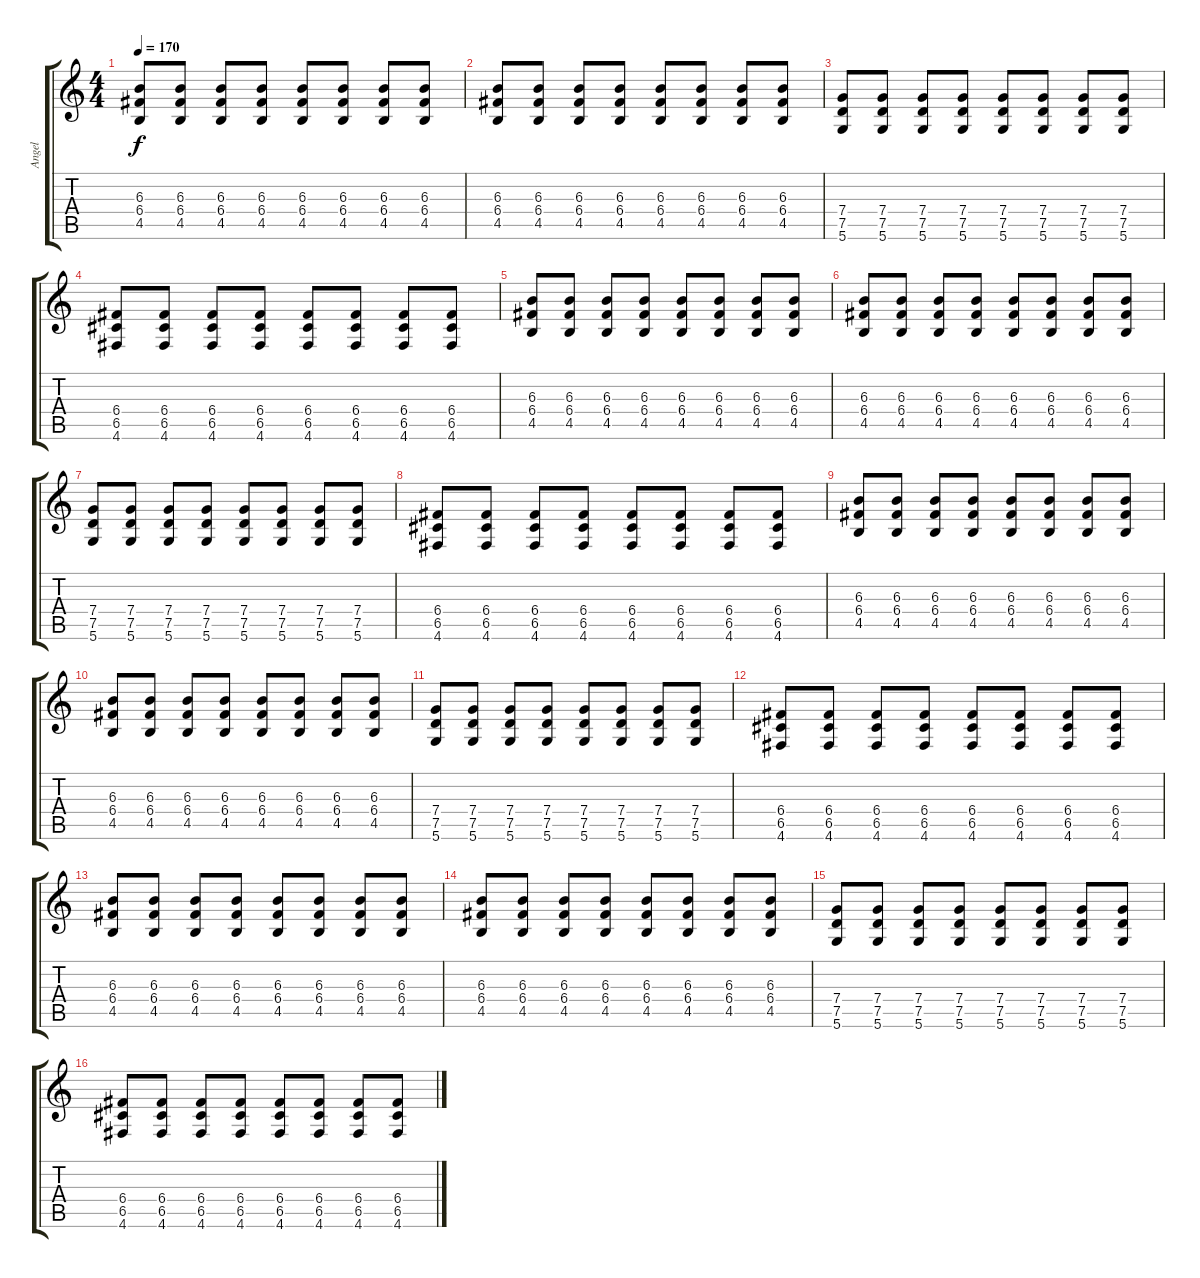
\track ("Angel" "Angel") {instrument electricguitarclean}
\staff {score tabs}
\tuning (D4 A3 F3 C3 G2 D2) {hide}
\ts (4 4)
\tempo 170
\clef g2
\ks c
(6.3 6.4 4.5).8{dy f} (6.3 6.4 4.5).8 (6.3 6.4 4.5).8 (6.3 6.4 4.5).8 (6.3 6.4 4.5).8 (6.3 6.4 4.5).8 (6.3 6.4 4.5).8 (6.3 6.4 4.5).8 |
(6.3 6.4 4.5).8 (6.3 6.4 4.5).8 (6.3 6.4 4.5).8 (6.3 6.4 4.5).8 (6.3 6.4 4.5).8 (6.3 6.4 4.5).8 (6.3 6.4 4.5).8 (6.3 6.4 4.5).8 |
(7.4 7.5 5.6).8 (7.4 7.5 5.6).8 (7.4 7.5 5.6).8 (7.4 7.5 5.6).8 (7.4 7.5 5.6).8 (7.4 7.5 5.6).8 (7.4 7.5 5.6).8 (7.4 7.5 5.6).8 |
(6.4 6.5 4.6).8 (6.4 6.5 4.6).8 (6.4 6.5 4.6).8 (6.4 6.5 4.6).8 (6.4 6.5 4.6).8 (6.4 6.5 4.6).8 (6.4 6.5 4.6).8 (6.4 6.5 4.6).8 |
(6.3 6.4 4.5).8 (6.3 6.4 4.5).8 (6.3 6.4 4.5).8 (6.3 6.4 4.5).8 (6.3 6.4 4.5).8 (6.3 6.4 4.5).8 (6.3 6.4 4.5).8 (6.3 6.4 4.5).8 |
(6.3 6.4 4.5).8 (6.3 6.4 4.5).8 (6.3 6.4 4.5).8 (6.3 6.4 4.5).8 (6.3 6.4 4.5).8 (6.3 6.4 4.5).8 (6.3 6.4 4.5).8 (6.3 6.4 4.5).8 |
(7.4 7.5 5.6).8 (7.4 7.5 5.6).8 (7.4 7.5 5.6).8 (7.4 7.5 5.6).8 (7.4 7.5 5.6).8 (7.4 7.5 5.6).8 (7.4 7.5 5.6).8 (7.4 7.5 5.6).8 |
(6.4 6.5 4.6).8 (6.4 6.5 4.6).8 (6.4 6.5 4.6).8 (6.4 6.5 4.6).8 (6.4 6.5 4.6).8 (6.4 6.5 4.6).8 (6.4 6.5 4.6).8 (6.4 6.5 4.6).8 |
(6.3 6.4 4.5).8 (6.3 6.4 4.5).8 (6.3 6.4 4.5).8 (6.3 6.4 4.5).8 (6.3 6.4 4.5).8 (6.3 6.4 4.5).8 (6.3 6.4 4.5).8 (6.3 6.4 4.5).8 |
(6.3 6.4 4.5).8 (6.3 6.4 4.5).8 (6.3 6.4 4.5).8 (6.3 6.4 4.5).8 (6.3 6.4 4.5).8 (6.3 6.4 4.5).8 (6.3 6.4 4.5).8 (6.3 6.4 4.5).8 |
(7.4 7.5 5.6).8 (7.4 7.5 5.6).8 (7.4 7.5 5.6).8 (7.4 7.5 5.6).8 (7.4 7.5 5.6).8 (7.4 7.5 5.6).8 (7.4 7.5 5.6).8 (7.4 7.5 5.6).8 |
(6.4 6.5 4.6).8 (6.4 6.5 4.6).8 (6.4 6.5 4.6).8 (6.4 6.5 4.6).8 (6.4 6.5 4.6).8 (6.4 6.5 4.6).8 (6.4 6.5 4.6).8 (6.4 6.5 4.6).8 |
(6.3 6.4 4.5).8 (6.3 6.4 4.5).8 (6.3 6.4 4.5).8 (6.3 6.4 4.5).8 (6.3 6.4 4.5).8 (6.3 6.4 4.5).8 (6.3 6.4 4.5).8 (6.3 6.4 4.5).8 |
(6.3 6.4 4.5).8 (6.3 6.4 4.5).8 (6.3 6.4 4.5).8 (6.3 6.4 4.5).8 (6.3 6.4 4.5).8 (6.3 6.4 4.5).8 (6.3 6.4 4.5).8 (6.3 6.4 4.5).8 |
(7.4 7.5 5.6).8 (7.4 7.5 5.6).8 (7.4 7.5 5.6).8 (7.4 7.5 5.6).8 (7.4 7.5 5.6).8 (7.4 7.5 5.6).8 (7.4 7.5 5.6).8 (7.4 7.5 5.6).8 |
(6.4 6.5 4.6).8 (6.4 6.5 4.6).8 (6.4 6.5 4.6).8 (6.4 6.5 4.6).8 (6.4 6.5 4.6).8 (6.4 6.5 4.6).8 (6.4 6.5 4.6).8 (6.4 6.5 4.6).8
